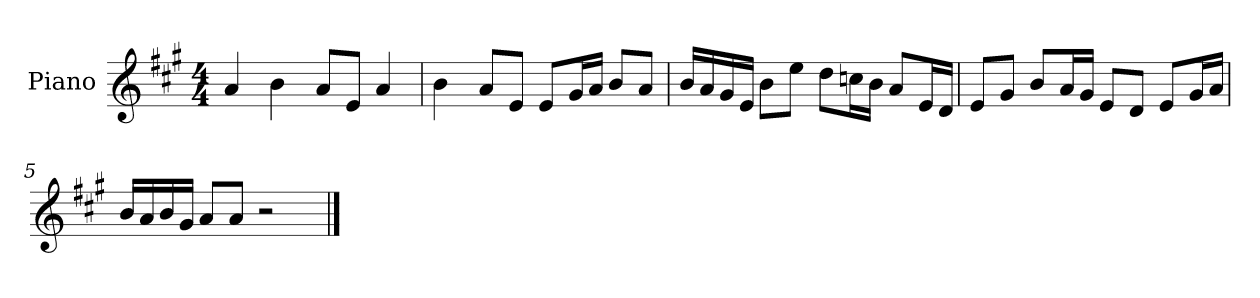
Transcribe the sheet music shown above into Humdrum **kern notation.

**kern
*part1
*staff1
*I"Piano
*I'P-no
*clefG2
*k[f#c#g#]
*M4/4
*MM90
=1
4a/
4b\
8a/L
8e/J
4a/
=2
4b\
8a/L
8e/J
8e/L
16g#/L
16a/JJ
8b/L
8a/J
=3
16b/LL
16a/
16g#/
16e/JJ
8b\L
8ee\J
8dd\L
16ccn\L
16b\JJ
8a/L
16e/L
16d/JJ
=4
8e/L
8g#/J
8b/L
16a/L
16g#/JJ
8e/L
8d/J
8e/L
16g#/L
16a/JJ
!!LO:LB:g=z
=5
16b/LL
16a/
16b/
16g#/JJ
8a/L
8a/J
2r
==
*-
